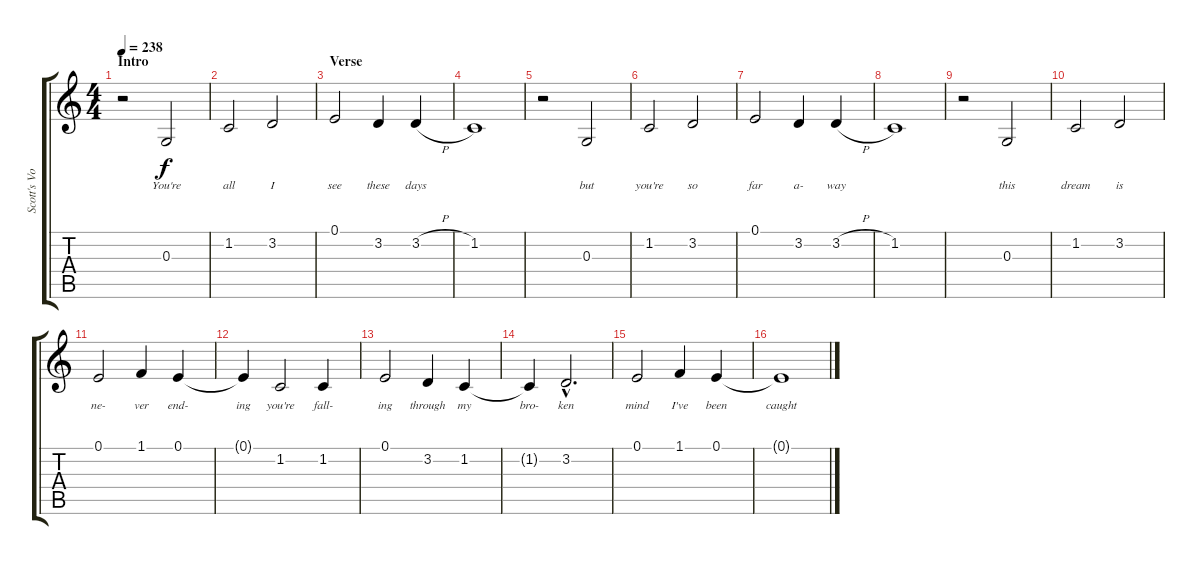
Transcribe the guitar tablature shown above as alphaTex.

\track ("Scott's Vocals" "Scott's Vo") {instrument lead2sawtooth}
\staff {score tabs}
\tuning (E4 B3 G3 D3 A2 E2) {hide}
\ts (4 4)
\section ("" "Intro")
\tempo 238
\clef g2
\ks c
r.2{dy f instrument lead2sawtooth} 0.3.2{lyrics (0 "You're") lyrics (1 "") lyrics (2 "") lyrics (3 "") lyrics (4 "")} |
1.2.2{lyrics (0 "all") lyrics (1 "") lyrics (2 "") lyrics (3 "") lyrics (4 "")} 3.2.2{lyrics (0 "I") lyrics (1 "") lyrics (2 "") lyrics (3 "") lyrics (4 "")} |
\section ("" "Verse")
0.1.2{lyrics (0 "see") lyrics (1 "") lyrics (2 "") lyrics (3 "") lyrics (4 "")} 3.2.4{lyrics (0 "these") lyrics (1 "") lyrics (2 "") lyrics (3 "") lyrics (4 "")} 3.2{h}.4{lyrics (0 "days") lyrics (1 "") lyrics (2 "") lyrics (3 "") lyrics (4 "")} |
1.2.1{lyrics (0 "") lyrics (1 "") lyrics (2 "") lyrics (3 "") lyrics (4 "")} |
r.2 0.3.2{lyrics (0 "but") lyrics (1 "") lyrics (2 "") lyrics (3 "") lyrics (4 "")} |
1.2.2{lyrics (0 "you're") lyrics (1 "") lyrics (2 "") lyrics (3 "") lyrics (4 "")} 3.2.2{lyrics (0 "so") lyrics (1 "") lyrics (2 "") lyrics (3 "") lyrics (4 "")} |
0.1.2{lyrics (0 "far") lyrics (1 "") lyrics (2 "") lyrics (3 "") lyrics (4 "")} 3.2.4{lyrics (0 "a-") lyrics (1 "") lyrics (2 "") lyrics (3 "") lyrics (4 "")} 3.2{h}.4{lyrics (0 "way") lyrics (1 "") lyrics (2 "") lyrics (3 "") lyrics (4 "")} |
1.2.1{lyrics (0 "") lyrics (1 "") lyrics (2 "") lyrics (3 "") lyrics (4 "")} |
r.2 0.3.2{lyrics (0 "this") lyrics (1 "") lyrics (2 "") lyrics (3 "") lyrics (4 "")} |
1.2.2{lyrics (0 "dream") lyrics (1 "") lyrics (2 "") lyrics (3 "") lyrics (4 "")} 3.2.2{lyrics (0 "is") lyrics (1 "") lyrics (2 "") lyrics (3 "") lyrics (4 "")} |
0.1.2{lyrics (0 "ne-") lyrics (1 "") lyrics (2 "") lyrics (3 "") lyrics (4 "")} 1.1.4{lyrics (0 "ver") lyrics (1 "") lyrics (2 "") lyrics (3 "") lyrics (4 "")} 0.1.4{lyrics (0 "end-") lyrics (1 "") lyrics (2 "") lyrics (3 "") lyrics (4 "")} |
0.1{t}.4{lyrics (0 "ing") lyrics (1 "") lyrics (2 "") lyrics (3 "") lyrics (4 "")} 1.2.2{lyrics (0 "you're") lyrics (1 "") lyrics (2 "") lyrics (3 "") lyrics (4 "")} 1.2.4{lyrics (0 "fall-") lyrics (1 "") lyrics (2 "") lyrics (3 "") lyrics (4 "")} |
0.1.2{lyrics (0 "ing") lyrics (1 "") lyrics (2 "") lyrics (3 "") lyrics (4 "")} 3.2.4{lyrics (0 "through") lyrics (1 "") lyrics (2 "") lyrics (3 "") lyrics (4 "")} 1.2.4{lyrics (0 "my") lyrics (1 "") lyrics (2 "") lyrics (3 "") lyrics (4 "")} |
1.2{t}.4{lyrics (0 "bro-") lyrics (1 "") lyrics (2 "") lyrics (3 "") lyrics (4 "")} 3.2{hac}.2{d lyrics (0 "ken") lyrics (1 "") lyrics (2 "") lyrics (3 "") lyrics (4 "")} |
0.1.2{lyrics (0 "mind") lyrics (1 "") lyrics (2 "") lyrics (3 "") lyrics (4 "")} 1.1.4{lyrics (0 "I've") lyrics (1 "") lyrics (2 "") lyrics (3 "") lyrics (4 "")} 0.1.4{lyrics (0 "been") lyrics (1 "") lyrics (2 "") lyrics (3 "") lyrics (4 "")} |
0.1{t}.1{lyrics (0 "caught") lyrics (1 "") lyrics (2 "") lyrics (3 "") lyrics (4 "")}
